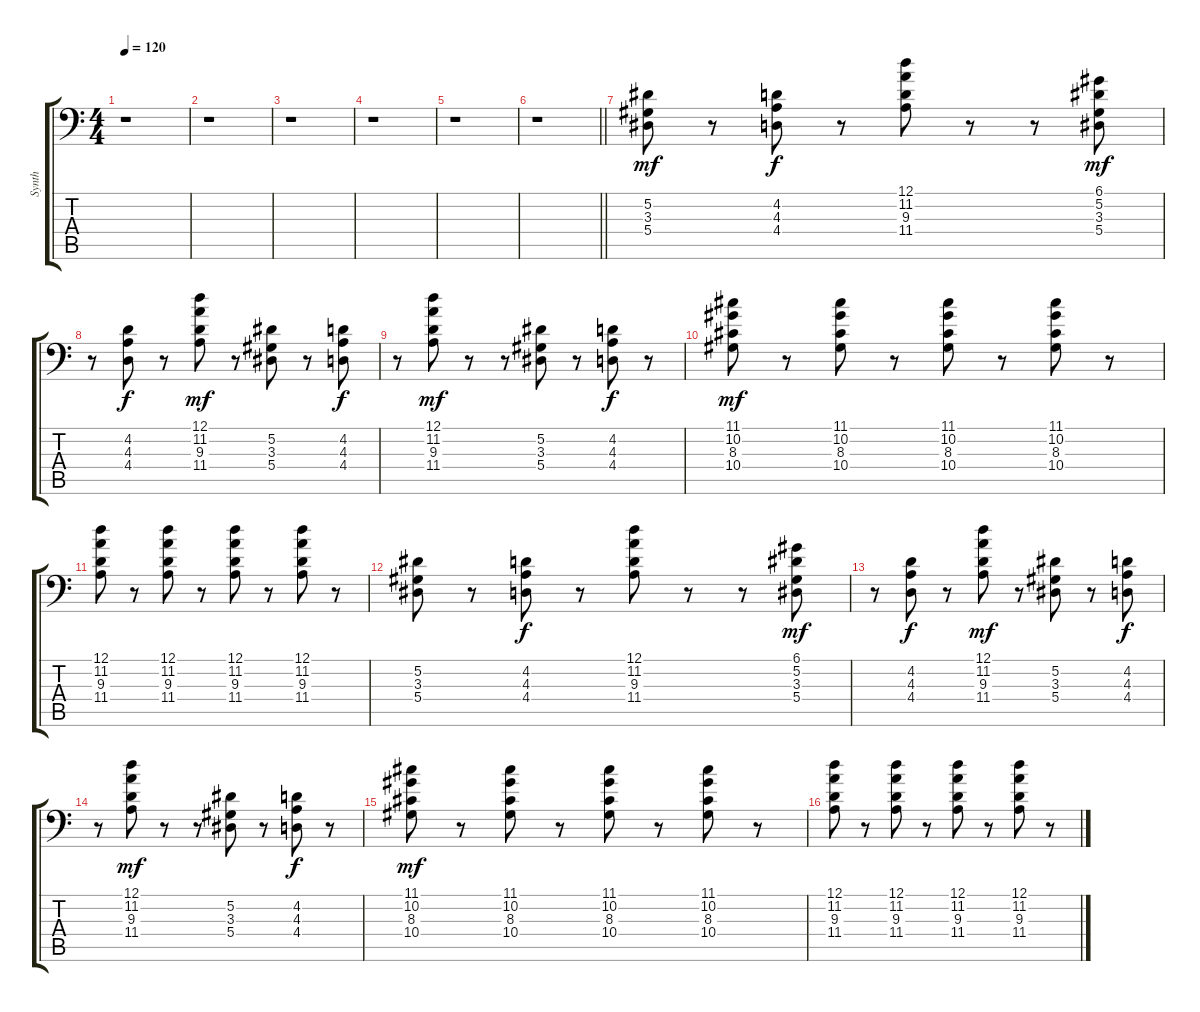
\track ("Synth" "Synth") {instrument tremolostrings}
\staff {score tabs}
\tuning (D4 Bb3 F3 Bb2 F2 Bb1) {hide}
\ts (4 4)
\tempo 120
\clef f4
\ks c
r.1{dy mf} |
r.1 |
r.1 |
r.1 |
r.1 |
\barLineRight lightlight
r.1 |
(5.2 3.3 5.4).8 r.8 (4.2 4.3 4.4).8{dy f} r.8 (12.1 11.2 9.3 11.4).8 r.8 r.8 (6.1 5.2 3.3 5.4).8{dy mf} |
r.8 (4.2 4.3 4.4).8{dy f} r.8 (12.1 11.2 9.3 11.4).8{dy mf} r.8 (5.2 3.3 5.4).8 r.8 (4.2 4.3 4.4).8{dy f} |
r.8 (12.1 11.2 9.3 11.4).8{dy mf} r.8 r.8 (5.2 3.3 5.4).8 r.8 (4.2 4.3 4.4).8{dy f} r.8 |
(11.1 10.2 8.3 10.4).8{dy mf} r.8 (11.1 10.2 8.3 10.4).8 r.8 (11.1 10.2 8.3 10.4).8 r.8 (11.1 10.2 8.3 10.4).8 r.8 |
(12.1 11.2 9.3 11.4).8 r.8 (12.1 11.2 9.3 11.4).8 r.8 (12.1 11.2 9.3 11.4).8 r.8 (12.1 11.2 9.3 11.4).8 r.8 |
(5.2 3.3 5.4).8 r.8 (4.2 4.3 4.4).8{dy f} r.8 (12.1 11.2 9.3 11.4).8 r.8 r.8 (6.1 5.2 3.3 5.4).8{dy mf} |
r.8 (4.2 4.3 4.4).8{dy f} r.8 (12.1 11.2 9.3 11.4).8{dy mf} r.8 (5.2 3.3 5.4).8 r.8 (4.2 4.3 4.4).8{dy f} |
r.8 (12.1 11.2 9.3 11.4).8{dy mf} r.8 r.8 (5.2 3.3 5.4).8 r.8 (4.2 4.3 4.4).8{dy f} r.8 |
(11.1 10.2 8.3 10.4).8{dy mf} r.8 (11.1 10.2 8.3 10.4).8 r.8 (11.1 10.2 8.3 10.4).8 r.8 (11.1 10.2 8.3 10.4).8 r.8 |
(12.1 11.2 9.3 11.4).8 r.8 (12.1 11.2 9.3 11.4).8 r.8 (12.1 11.2 9.3 11.4).8 r.8 (12.1 11.2 9.3 11.4).8 r.8
